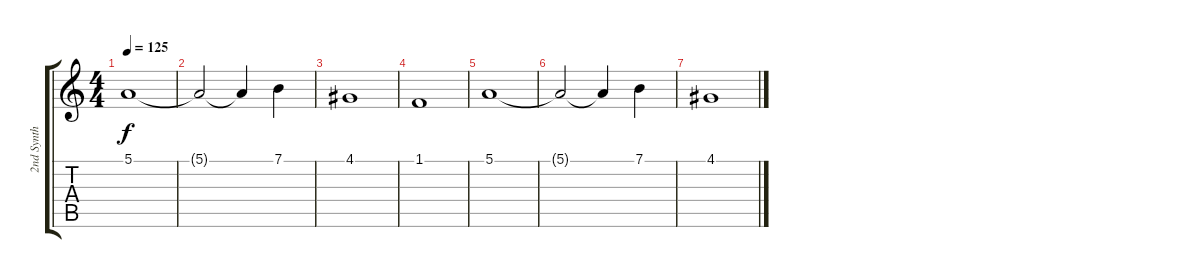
\track ("2nd Synth" "2nd Synth") {instrument choiraahs}
\staff {score tabs}
\tuning (E4 B3 G3 D3 A2 E2) {hide}
\ts (4 4)
\tempo 125
\clef g2
\ks c
5.1.1{dy f} |
5.1{t}.2 5.1{t}.4 7.1.4 |
4.1.1 |
1.1.1 |
5.1.1 |
5.1{t}.2 5.1{t}.4 7.1.4 |
4.1.1
